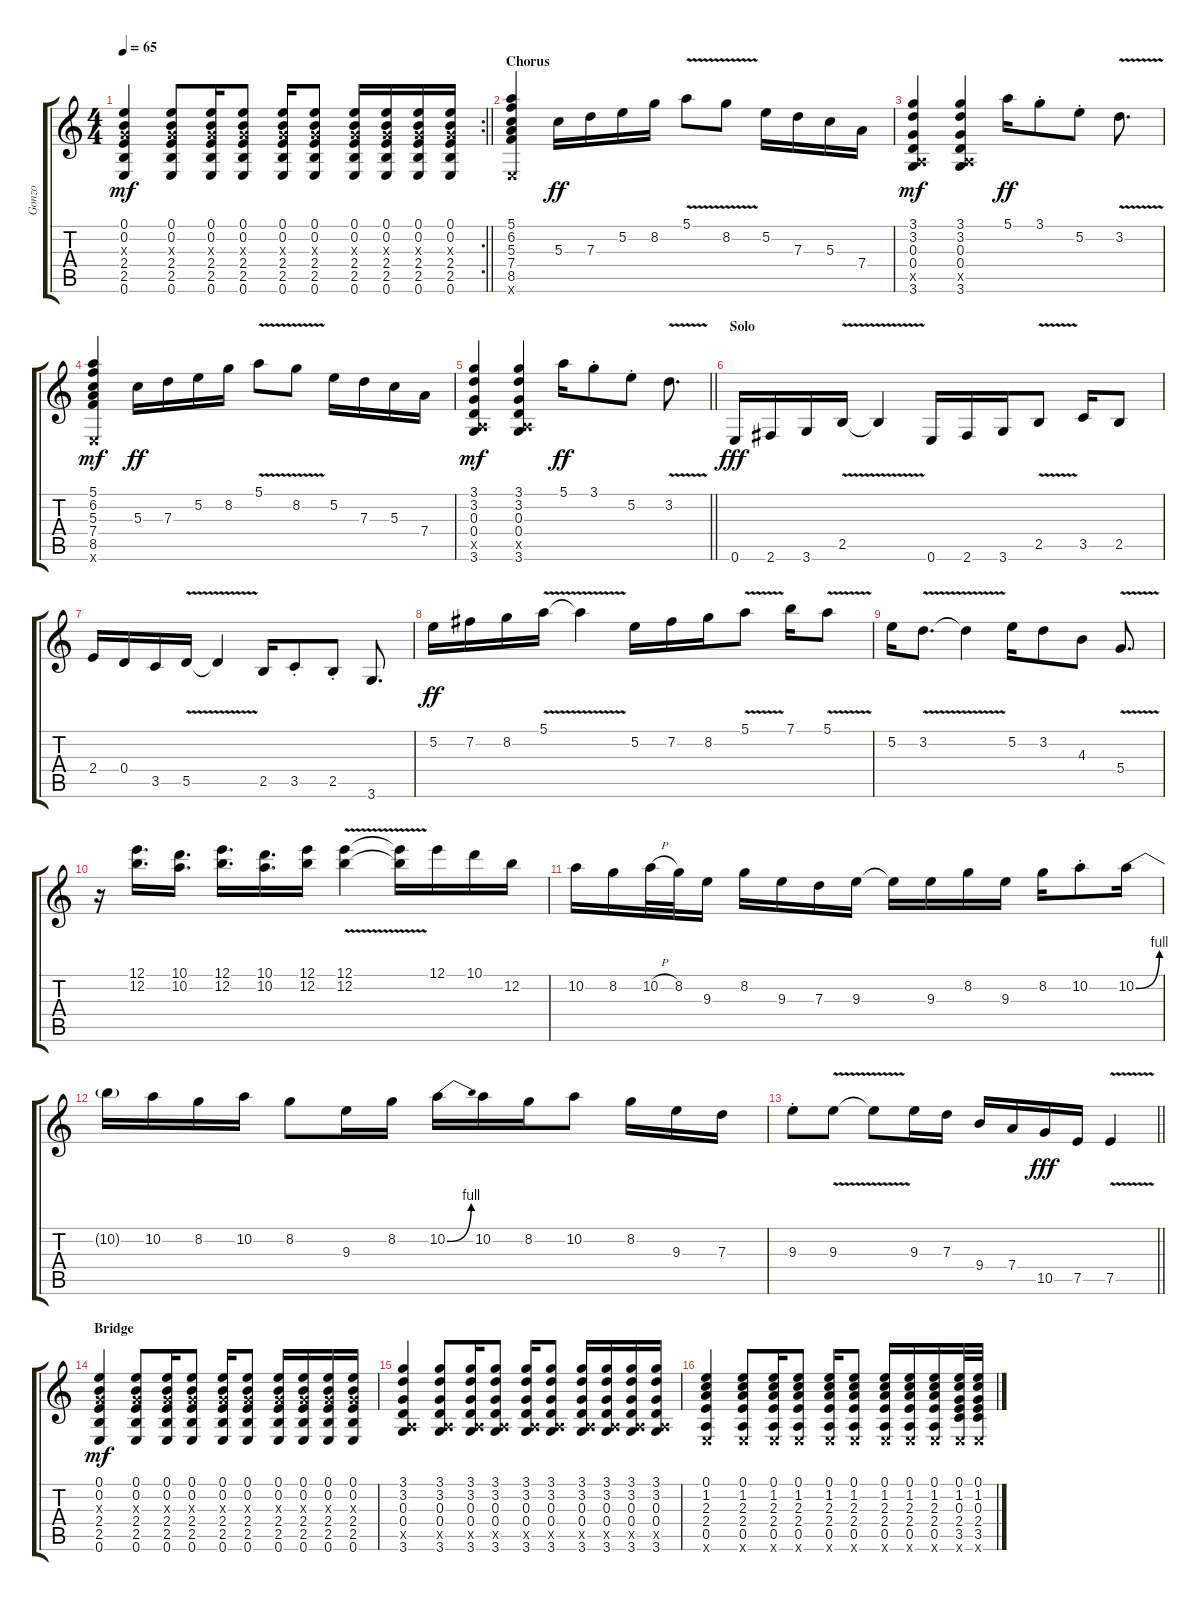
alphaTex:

\track ("Gonzo" "Gonzo") {instrument acousticguitarsteel}
\staff {score tabs}
\tuning (E4 B3 G3 D3 A2 E2) {hide}
\rc 2
\ts (4 4)
\tempo 65
\clef g2
\barLineRight lightlight
\ks c
(0.1 0.2 0.3{x} 2.4 2.5 0.6).4{dy mf} (0.1 0.2 0.3{x} 2.4 2.5 0.6).8 (0.1 0.2 0.3{x} 2.4 2.5 0.6).16 (0.1 0.2 0.3{x} 2.4 2.5 0.6).8 (0.1 0.2 0.3{x} 2.4 2.5 0.6).16 (0.1 0.2 0.3{x} 2.4 2.5 0.6).8 (0.1 0.2 0.3{x} 2.4 2.5 0.6).16 (0.1 0.2 0.3{x} 2.4 2.5 0.6).16 (0.1 0.2 0.3{x} 2.4 2.5 0.6).16 (0.1 0.2 0.3{x} 2.4 2.5 0.6).16 |
\section ("" "Chorus")
(5.1 6.2 5.3 7.4 8.5 0.6{x}).4 5.3.16{dy ff} 7.3.16 5.2.16 8.2.16 5.1{v}.8 8.2{v}.8 5.2.16 7.3.16 5.3.16 7.4.16 |
(3.1 3.2 0.3 0.4 0.5{x} 3.6).4{dy mf} (3.1 3.2 0.3 0.4 0.5{x} 3.6).4 5.1.16{dy ff} 3.1{st}.8 5.2{st}.8 3.2{v}.8{d} |
(5.1 6.2 5.3 7.4 8.5 0.6{x}).4{dy mf} 5.3.16{dy ff} 7.3.16 5.2.16 8.2.16 5.1{v}.8 8.2{v}.8 5.2.16 7.3.16 5.3.16 7.4.16 |
\barLineRight lightlight
(3.1 3.2 0.3 0.4 0.5{x} 3.6).4{dy mf} (3.1 3.2 0.3 0.4 0.5{x} 3.6).4 5.1.16{dy ff} 3.1{st}.8 5.2{st}.8 3.2{v}.8{d} |
\section ("" "Solo")
0.6.16{dy fff} 2.6.16 3.6.16 2.5{v}.16 2.5{t}.4 0.6.16 2.6.16 3.6.16 2.5{v}.8 3.5.16 2.5.8 |
2.4.16 0.4.16 3.5.16 5.5{v}.16 5.5{t}.4 2.5.16 3.5{st}.8 2.5{st}.8 3.6.8{d} |
5.2.16{dy ff} 7.2.16 8.2.16 5.1{v}.16 5.1{t}.4 5.2.16 7.2.16 8.2.16 5.1{v}.8 7.1.16 5.1{v}.8 |
5.2.16 3.2{v}.8{d} 3.2{t}.4 5.2.16 3.2.8 4.3.8 5.4{v}.8{d} |
r.16 (12.1 12.2).16{d} (10.1 10.2).16{d} (12.1 12.2).16{d} (10.1 10.2).16{d} (12.1 12.2).16 (12.1{v} 12.2{v}).4 (12.1{t} 12.2{t}).16 12.1.16 10.1.16 12.2.16 |
10.2.16 8.2.16 10.2{h}.32 8.2.32 9.3.16 8.2.16 9.3.16 7.3.16 9.3.16 9.3{t}.16 9.3.16 8.2.16 9.3.16 8.2.16 10.2{st}.8 10.2{be (bend 0 0 60 4)}.16 |
10.2{t}.16 10.2.16 8.2.16 10.2.16 8.2.8 9.3.16 8.2.16 10.2{be (bend 0 0 60 4)}.16 10.2.16 8.2.16 10.2.8 8.2.16 9.3.16 7.3.16 |
\barLineRight lightlight
9.3{st}.8 9.3{v}.8 9.3{t}.8 9.3.16 7.3.16 9.4.16 7.4.16 10.5.16{dy fff} 7.5.16 7.5{v}.4 |
\section ("" "Bridge")
(0.1 0.2 0.3{x} 2.4 2.5 0.6).4{dy mf} (0.1 0.2 0.3{x} 2.4 2.5 0.6).8 (0.1 0.2 0.3{x} 2.4 2.5 0.6).16 (0.1 0.2 0.3{x} 2.4 2.5 0.6).8 (0.1 0.2 0.3{x} 2.4 2.5 0.6).16 (0.1 0.2 0.3{x} 2.4 2.5 0.6).8 (0.1 0.2 0.3{x} 2.4 2.5 0.6).16 (0.1 0.2 0.3{x} 2.4 2.5 0.6).16 (0.1 0.2 0.3{x} 2.4 2.5 0.6).16 (0.1 0.2 0.3{x} 2.4 2.5 0.6).16 |
(3.1 3.2 0.3 0.4 0.5{x} 3.6).4 (3.1 3.2 0.3 0.4 0.5{x} 3.6).8 (3.1 3.2 0.3 0.4 0.5{x} 3.6).16 (3.1 3.2 0.3 0.4 0.5{x} 3.6).8 (3.1 3.2 0.3 0.4 0.5{x} 3.6).16 (3.1 3.2 0.3 0.4 0.5{x} 3.6).8 (3.1 3.2 0.3 0.4 0.5{x} 3.6).16 (3.1 3.2 0.3 0.4 0.5{x} 3.6).16 (3.1 3.2 0.3 0.4 0.5{x} 3.6).16 (3.1 3.2 0.3 0.4 0.5{x} 3.6).16 |
(0.1 1.2 2.3 2.4 0.5 0.6{x}).4 (0.1 1.2 2.3 2.4 0.5 0.6{x}).8 (0.1 1.2 2.3 2.4 0.5 0.6{x}).16 (0.1 1.2 2.3 2.4 0.5 0.6{x}).8 (0.1 1.2 2.3 2.4 0.5 0.6{x}).16 (0.1 1.2 2.3 2.4 0.5 0.6{x}).8 (0.1 1.2 2.3 2.4 0.5 0.6{x}).16 (0.1 1.2 2.3 2.4 0.5 0.6{x}).16 (0.1 1.2 2.3 2.4 0.5 0.6{x}).16 (0.1 1.2 0.3 2.4 3.5 0.6{x}).32 (0.1 1.2 0.3 2.4 3.5 0.6{x}).32
